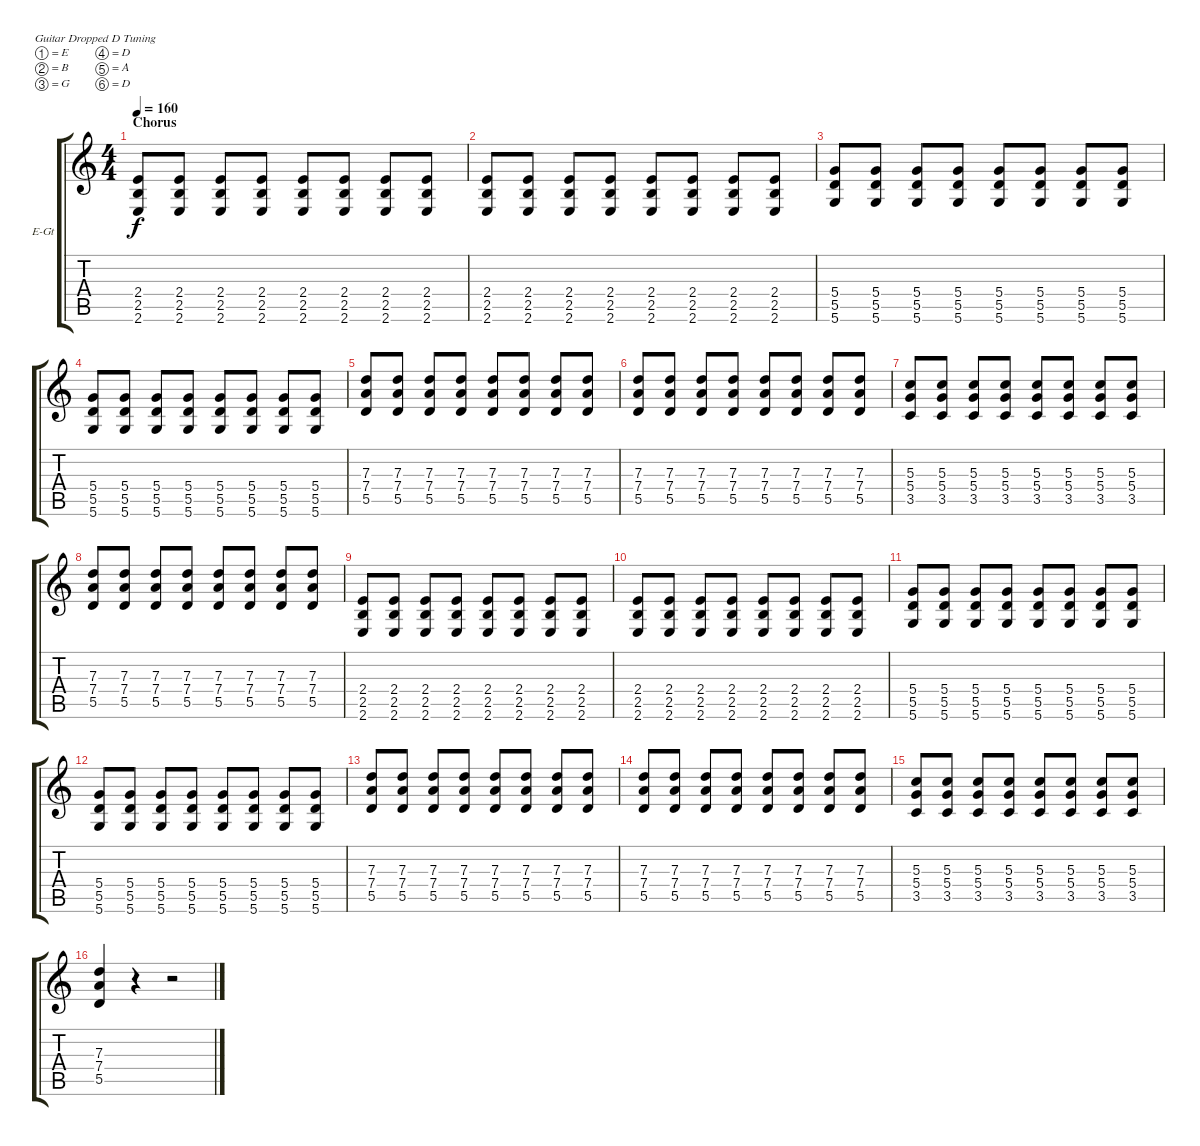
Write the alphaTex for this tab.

\bracketExtendMode groupsimilarinstruments
\firstSystemTrackNameOrientation horizontal
\otherSystemsTrackNameOrientation horizontal
\track ("Neil Westfall / Rhythm Guitar" "E-Gt") {instrument distortionguitar}
\staff {score tabs}
\tuning (E4 B3 G3 D3 A2 D2)
\ts (4 4)
\section ("" "Chorus")
\tempo 160
\clef g2
\ks c
(2.4 2.5 2.6).8{dy f} (2.4 2.5 2.6).8 (2.4 2.5 2.6).8 (2.4 2.5 2.6).8 (2.4 2.5 2.6).8 (2.4 2.5 2.6).8 (2.4 2.5 2.6).8 (2.4 2.5 2.6).8 |
(2.4 2.5 2.6).8 (2.4 2.5 2.6).8 (2.4 2.5 2.6).8 (2.4 2.5 2.6).8 (2.4 2.5 2.6).8 (2.4 2.5 2.6).8 (2.4 2.5 2.6).8 (2.4 2.5 2.6).8 |
(5.4 5.5 5.6).8 (5.4 5.5 5.6).8 (5.4 5.5 5.6).8 (5.4 5.5 5.6).8 (5.4 5.5 5.6).8 (5.4 5.5 5.6).8 (5.4 5.5 5.6).8 (5.4 5.5 5.6).8 |
(5.4 5.5 5.6).8 (5.4 5.5 5.6).8 (5.4 5.5 5.6).8 (5.4 5.5 5.6).8 (5.4 5.5 5.6).8 (5.4 5.5 5.6).8 (5.4 5.5 5.6).8 (5.4 5.5 5.6).8 |
(7.3 7.4 5.5).8 (7.3 7.4 5.5).8 (7.3 7.4 5.5).8 (7.3 7.4 5.5).8 (7.3 7.4 5.5).8 (7.3 7.4 5.5).8 (7.3 7.4 5.5).8 (7.3 7.4 5.5).8 |
(7.3 7.4 5.5).8 (7.3 7.4 5.5).8 (7.3 7.4 5.5).8 (7.3 7.4 5.5).8 (7.3 7.4 5.5).8 (7.3 7.4 5.5).8 (7.3 7.4 5.5).8 (7.3 7.4 5.5).8 |
(5.3 5.4 3.5).8 (5.3 5.4 3.5).8 (5.3 5.4 3.5).8 (5.3 5.4 3.5).8 (5.3 5.4 3.5).8 (5.3 5.4 3.5).8 (5.3 5.4 3.5).8 (5.3 5.4 3.5).8 |
(7.3 7.4 5.5).8 (7.3 7.4 5.5).8 (7.3 7.4 5.5).8 (7.3 7.4 5.5).8 (7.3 7.4 5.5).8 (7.3 7.4 5.5).8 (7.3 7.4 5.5).8 (7.3 7.4 5.5).8 |
(2.4 2.5 2.6).8 (2.4 2.5 2.6).8 (2.4 2.5 2.6).8 (2.4 2.5 2.6).8 (2.4 2.5 2.6).8 (2.4 2.5 2.6).8 (2.4 2.5 2.6).8 (2.4 2.5 2.6).8 |
(2.4 2.5 2.6).8 (2.4 2.5 2.6).8 (2.4 2.5 2.6).8 (2.4 2.5 2.6).8 (2.4 2.5 2.6).8 (2.4 2.5 2.6).8 (2.4 2.5 2.6).8 (2.4 2.5 2.6).8 |
(5.4 5.5 5.6).8 (5.4 5.5 5.6).8 (5.4 5.5 5.6).8 (5.4 5.5 5.6).8 (5.4 5.5 5.6).8 (5.4 5.5 5.6).8 (5.4 5.5 5.6).8 (5.4 5.5 5.6).8 |
(5.4 5.5 5.6).8 (5.4 5.5 5.6).8 (5.4 5.5 5.6).8 (5.4 5.5 5.6).8 (5.4 5.5 5.6).8 (5.4 5.5 5.6).8 (5.4 5.5 5.6).8 (5.4 5.5 5.6).8 |
(7.3 7.4 5.5).8 (7.3 7.4 5.5).8 (7.3 7.4 5.5).8 (7.3 7.4 5.5).8 (7.3 7.4 5.5).8 (7.3 7.4 5.5).8 (7.3 7.4 5.5).8 (7.3 7.4 5.5).8 |
(7.3 7.4 5.5).8 (7.3 7.4 5.5).8 (7.3 7.4 5.5).8 (7.3 7.4 5.5).8 (7.3 7.4 5.5).8 (7.3 7.4 5.5).8 (7.3 7.4 5.5).8 (7.3 7.4 5.5).8 |
(5.3 5.4 3.5).8 (5.3 5.4 3.5).8 (5.3 5.4 3.5).8 (5.3 5.4 3.5).8 (5.3 5.4 3.5).8 (5.3 5.4 3.5).8 (5.3 5.4 3.5).8 (5.3 5.4 3.5).8 |
(7.3 7.4 5.5).4 r.4 r.2
